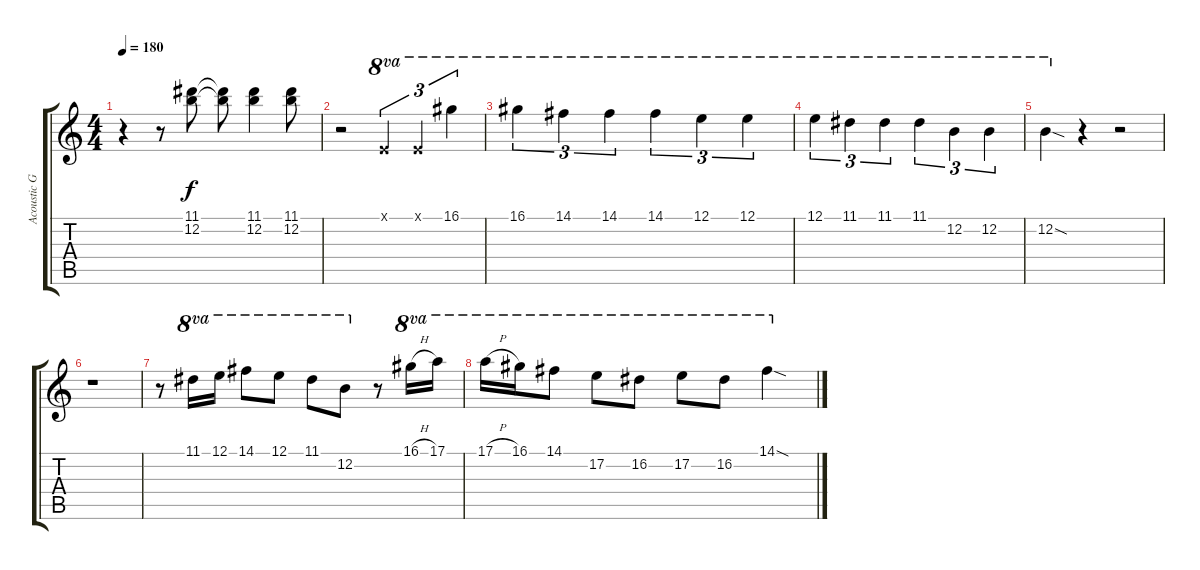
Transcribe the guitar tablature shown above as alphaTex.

\track ("Acoustic Guitar" "Acoustic G") {instrument acousticguitarsteel}
\staff {score tabs}
\tuning (E4 B3 G3 D3 A2 E2) {hide}
\ts (4 4)
\tempo 180
\clef g2
\ks c
r.4{dy f} r.8 (11.1 12.2).8 (11.1{t} 12.2{t}).8 (11.1 12.2).4 (11.1 12.2).8 |
r.2 0.1{x}.4{tu (3 2) ot 8va} 0.1{x}.4{tu (3 2) ot 8va} 16.1.4{tu (3 2) ot 8va} |
16.1.4{tu (3 2) ot 8va} 14.1.4{tu (3 2) ot 8va} 14.1.4{tu (3 2) ot 8va} 14.1.4{tu (3 2) ot 8va} 12.1.4{tu (3 2) ot 8va} 12.1.4{tu (3 2) ot 8va} |
12.1.4{tu (3 2) ot 8va} 11.1.4{tu (3 2) ot 8va} 11.1.4{tu (3 2) ot 8va} 11.1.4{tu (3 2) ot 8va} 12.2.4{tu (3 2) ot 8va} 12.2.4{tu (3 2) ot 8va} |
12.2{sod}.4{ot 8va} r.4 r.2 |
r.1 |
r.8 11.1.16{ot 8va} 12.1.16{ot 8va} 14.1.8{ot 8va} 12.1.8{ot 8va} 11.1.8{ot 8va} 12.2.8{ot 8va} r.8 16.1{h}.16{ot 8va} 17.1.16{ot 8va} |
17.1{h}.16{ot 8va} 16.1.16{ot 8va} 14.1.8{ot 8va} 17.2.8{ot 8va} 16.2.8{ot 8va} 17.2.8{ot 8va} 16.2.8{ot 8va} 14.1{sod}.4{ot 8va}
